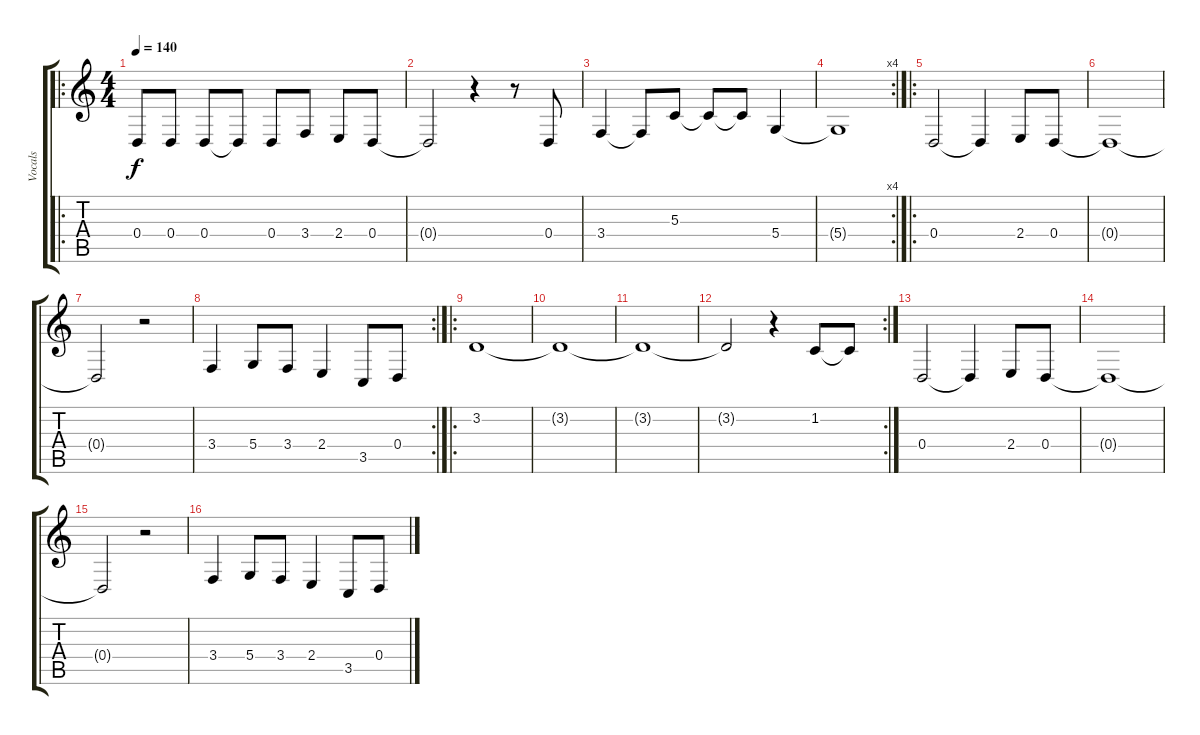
\track ("Vocals" "Vocals") {instrument tenorsax}
\staff {score tabs}
\tuning (E4 B3 G3 D3 A2 D2) {hide}
\ro
\ts (4 4)
\tempo 140
\clef g2
\ks c
0.4.8{dy f instrument tenorsax} 0.4.8 0.4.8 0.4{t}.8 0.4.8 3.4.8 2.4.8 0.4.8 |
0.4{t}.2 r.4 r.8 0.4.8 |
3.4.4 3.4{t}.8 5.3.8 5.3{t}.8 5.3{t}.8 5.4.4 |
\rc 4
5.4{t}.1 |
\ro
0.4.2 0.4{t}.4 2.4.8 0.4.8 |
0.4{t}.1 |
0.4{t}.2 r.2 |
\rc 2
3.4.4 5.4.8 3.4.8 2.4.4 3.5.8 0.4.8 |
\ro
3.2.1 |
3.2{t}.1 |
3.2{t}.1 |
\rc 2
3.2{t}.2 r.4 1.2.8 1.2{t}.8 |
0.4.2 0.4{t}.4 2.4.8 0.4.8 |
0.4{t}.1 |
0.4{t}.2 r.2 |
3.4.4 5.4.8 3.4.8 2.4.4 3.5.8 0.4.8
